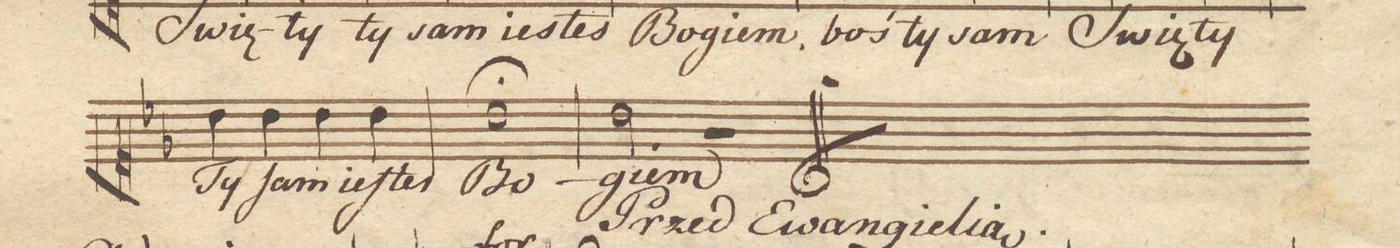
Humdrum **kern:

**kern	**text	**dynam
*I"Soprano	*	*
*clefC1	*	*
*k[b-e-]	*	*
*met(c)	*	*
*M4/4	*	*
4b-\	Ty	.
4b-\	ſam	.
4b-\	ieſ-	.
4b-\	-tes	.
=116	=116	=116
1b-\;	Bo-	.
=117	=117	=117
2b-\	-giem	.
2r	.	.
==	==	==
*-	*-	*-
